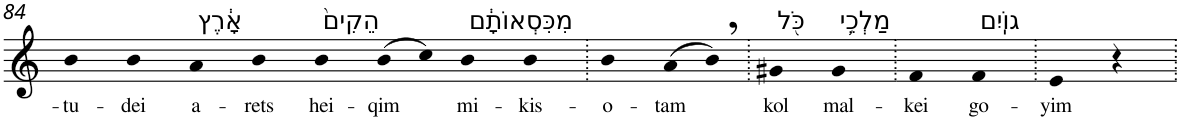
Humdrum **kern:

**kern	**text
*part1	*part1
*staff1	*staff1
*I"Piano	*
*I'Pno	*
!!LO:PB:g=z
*clefG2	*
*k[]	*
=84	=84
!	!LO:LY:b
4b	-tu-
!	!LO:LY:b
4b	-dei
!LO:TX:a:t=אָ֔רֶץ	!
!	!LO:LY:b
4a	a-
!	!LO:LY:b
4b	-rets
!LO:TX:a:t=הֵקִים֙	!
!	!LO:LY:b
4b	hei-
!	!LO:LY:b
(8b	-qim
8cc)	.
!LO:TX:a:t=מִכִּסְאוֹתָ֔ם	!
!	!LO:LY:b
4b	mi-
!	!LO:LY:b
4b	-kis-
=85.	=85.
!	!LO:LY:b
4b	-o-
!	!LO:LY:b
(8a	-tam
8b,)	.
=86.	=86.
!LO:TX:a:t=כֹּ֖ל	!
!	!LO:LY:b
4g#X	kol
!LO:TX:a:t=מַלְכֵ֥י	!
!	!LO:LY:b
4g#	mal-
=87.	=87.
!	!LO:LY:b
4f	-kei
!LO:TX:a:t=גוֹיִֽם	!
!	!LO:LY:b
4f	go-
=88.	=88.
!	!LO:LY:b
4e	-yim
4r	.
=.	=.
*-	*-
